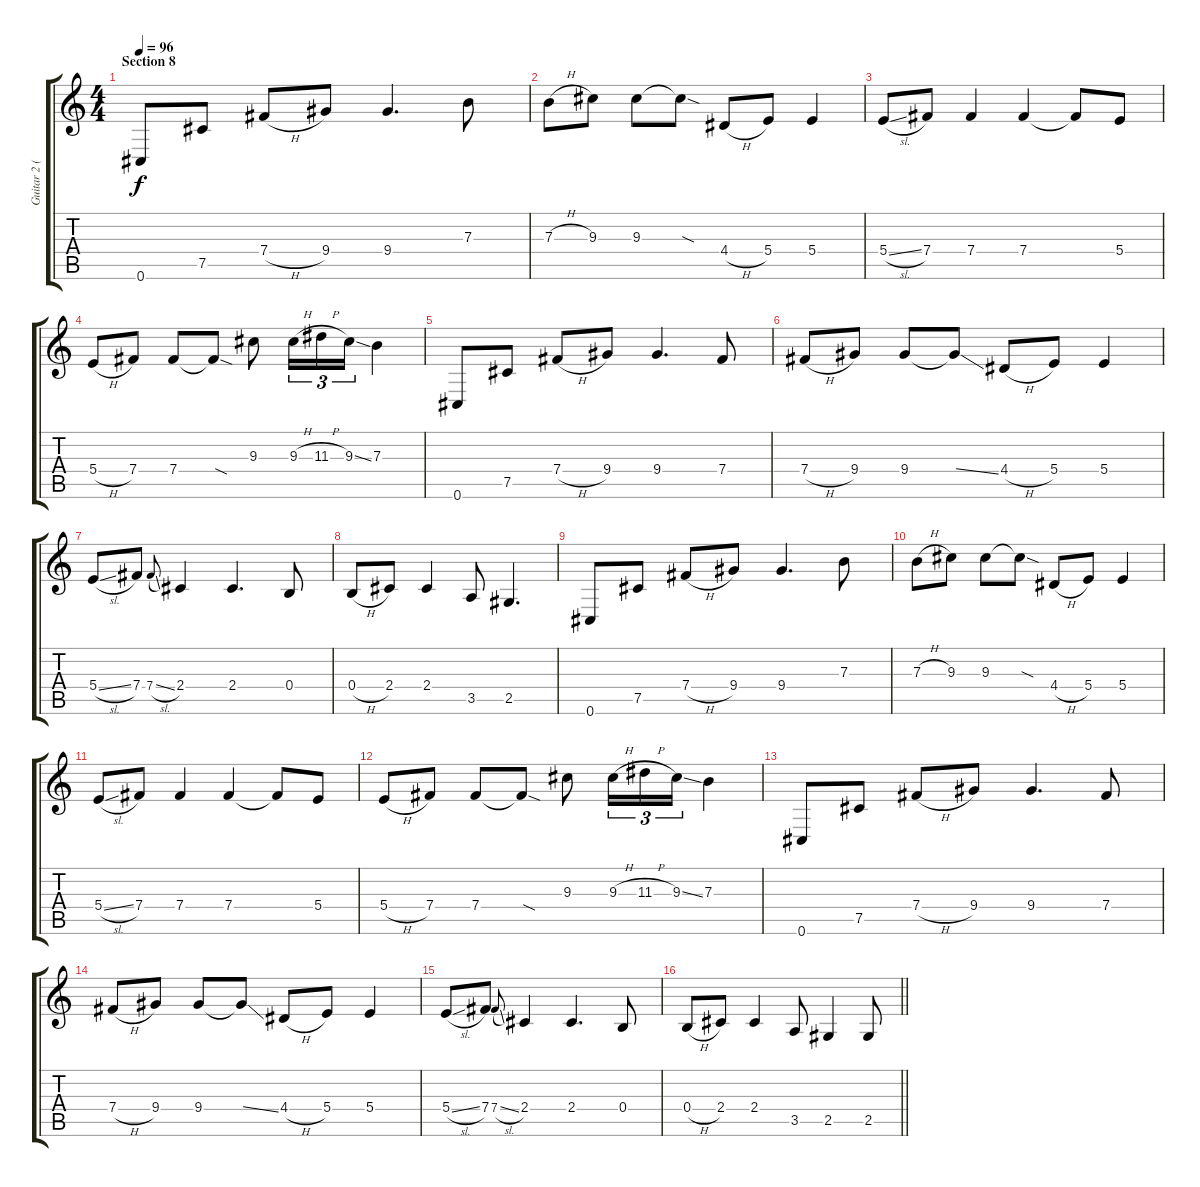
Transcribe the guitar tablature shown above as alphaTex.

\track ("Guitar 2 (Distortion)" "Guitar 2 (") {instrument distortionguitar}
\staff {score tabs}
\tuning (Db4 Ab3 E3 B2 Gb2 Db2) {hide}
\ts (4 4)
\section ("" "Section 8")
\tempo 96
\clef g2
\ks c
0.6.8{dy f} 7.5.8 7.4{h}.8 9.4.8 9.4.4{d} 7.3.8 |
7.3{h}.8 9.3.8 9.3.8 9.3{sod t}.8 4.4{h}.8 5.4.8 5.4.4 |
5.4{sl}.8 7.4.8 7.4.4 7.4.4 7.4{t}.8 5.4.8 |
5.4{h}.8 7.4.8 7.4.8 7.4{sod t}.8 9.3.8 9.3{h}.16{tu (3 2)} 11.3{h}.16{tu (3 2)} 9.3{ss}.16{tu (3 2)} 7.3.4 |
0.6.8 7.5.8 7.4{h}.8 9.4.8 9.4.4{d} 7.4.8 |
7.4{h}.8 9.4.8 9.4.8 9.4{ss t}.8 4.4{h}.8 5.4.8 5.4.4 |
5.4{sl}.8 7.4.8 7.4{sl}.8{gr onbeat} 2.4.4 2.4.4{d} 0.4.8 |
0.4{h}.8 2.4.8 2.4.4 3.5.8 2.5.4{d} |
0.6.8 7.5.8 7.4{h}.8 9.4.8 9.4.4{d} 7.3.8 |
7.3{h}.8 9.3.8 9.3.8 9.3{sod t}.8 4.4{h}.8 5.4.8 5.4.4 |
5.4{sl}.8 7.4.8 7.4.4 7.4.4 7.4{t}.8 5.4.8 |
5.4{h}.8 7.4.8 7.4.8 7.4{sod t}.8 9.3.8 9.3{h}.16{tu (3 2)} 11.3{h}.16{tu (3 2)} 9.3{ss}.16{tu (3 2)} 7.3.4 |
0.6.8 7.5.8 7.4{h}.8 9.4.8 9.4.4{d} 7.4.8 |
7.4{h}.8 9.4.8 9.4.8 9.4{ss t}.8 4.4{h}.8 5.4.8 5.4.4 |
5.4{sl}.8 7.4.8 7.4{sl}.8{gr onbeat} 2.4.4 2.4.4{d} 0.4.8 |
\barLineRight lightlight
0.4{h}.8 2.4.8 2.4.4 3.5.8 2.5.4 2.5.8
